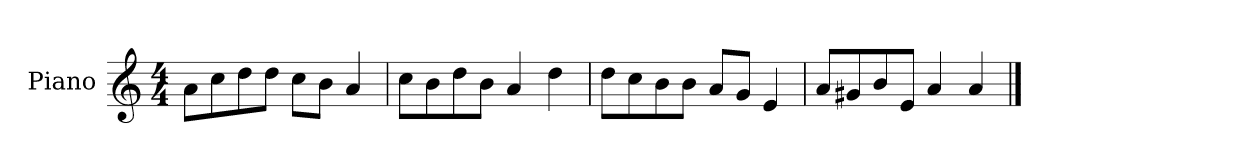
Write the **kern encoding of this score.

**kern
*part1
*staff1
*I"Piano
*I'P-no
*clefG2
*k[]
*M4/4
*MM90
=1
8a\L
8cc\
8dd\
8dd\J
8cc\L
8b\J
4a/
=2
8cc\L
8b\
8dd\
8b\J
4a/
4dd\
=3
8dd\L
8cc\
8b\
8b\J
8a/L
8g/J
4e/
=4
8a/L
8g#X/
8b/
8e/J
4a/
4a/
==
*-
